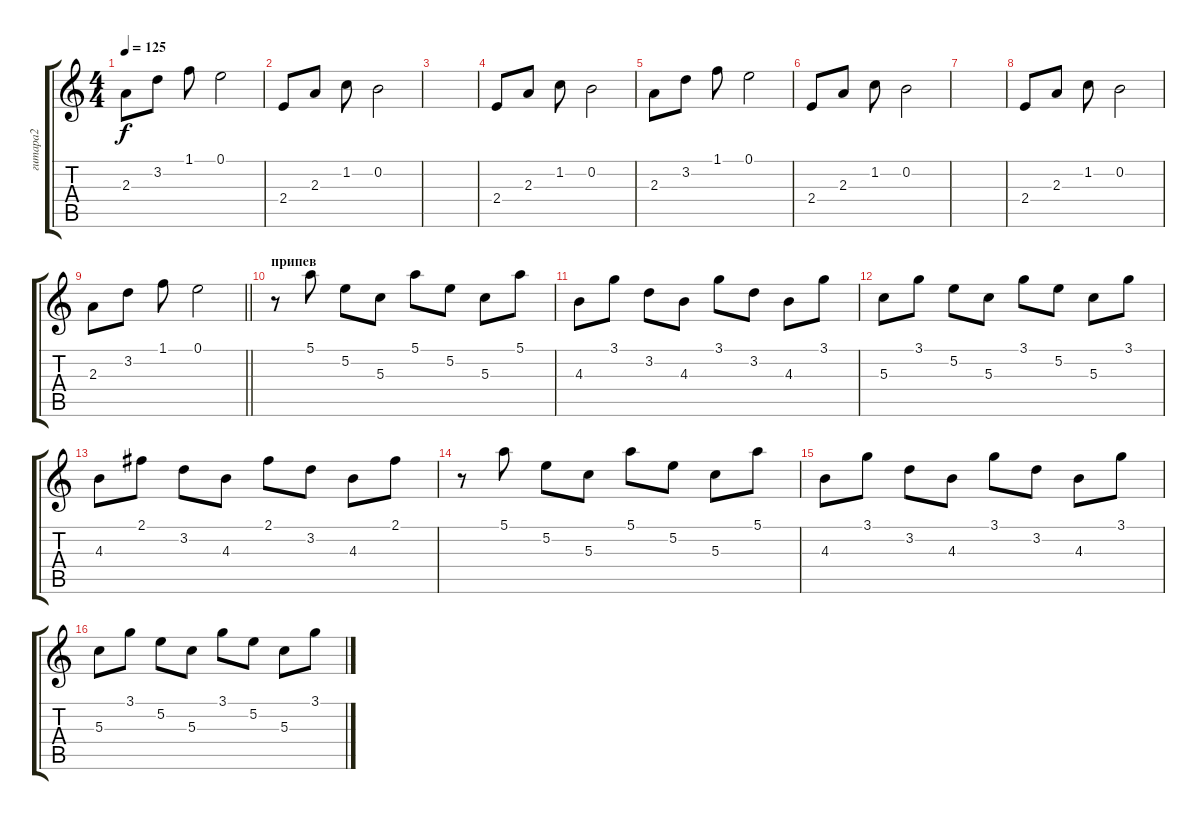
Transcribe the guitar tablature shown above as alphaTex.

\track ("гитара2" "гитара2") {instrument electricguitarclean}
\staff {score tabs}
\tuning (E4 B3 G3 D3 A2 E2) {hide}
\ts (4 4)
\tempo 125
\clef g2
\ks c
2.3.8{dy f} 3.2.8 1.1.8 0.1.2 |
2.4.8 2.3.8 1.2.8 0.2.2 |
|
2.4.8 2.3.8 1.2.8 0.2.2 |
2.3.8 3.2.8 1.1.8 0.1.2 |
2.4.8 2.3.8 1.2.8 0.2.2 |
|
2.4.8 2.3.8 1.2.8 0.2.2 |
\barLineRight lightlight
2.3.8 3.2.8 1.1.8 0.1.2 |
\section ("" "припев")
r.8 5.1.8 5.2.8 5.3.8 5.1.8 5.2.8 5.3.8 5.1.8 |
4.3.8 3.1.8 3.2.8 4.3.8 3.1.8 3.2.8 4.3.8 3.1.8 |
5.3.8 3.1.8 5.2.8 5.3.8 3.1.8 5.2.8 5.3.8 3.1.8 |
4.3.8 2.1.8 3.2.8 4.3.8 2.1.8 3.2.8 4.3.8 2.1.8 |
r.8 5.1.8 5.2.8 5.3.8 5.1.8 5.2.8 5.3.8 5.1.8 |
4.3.8 3.1.8 3.2.8 4.3.8 3.1.8 3.2.8 4.3.8 3.1.8 |
5.3.8 3.1.8 5.2.8 5.3.8 3.1.8 5.2.8 5.3.8 3.1.8
